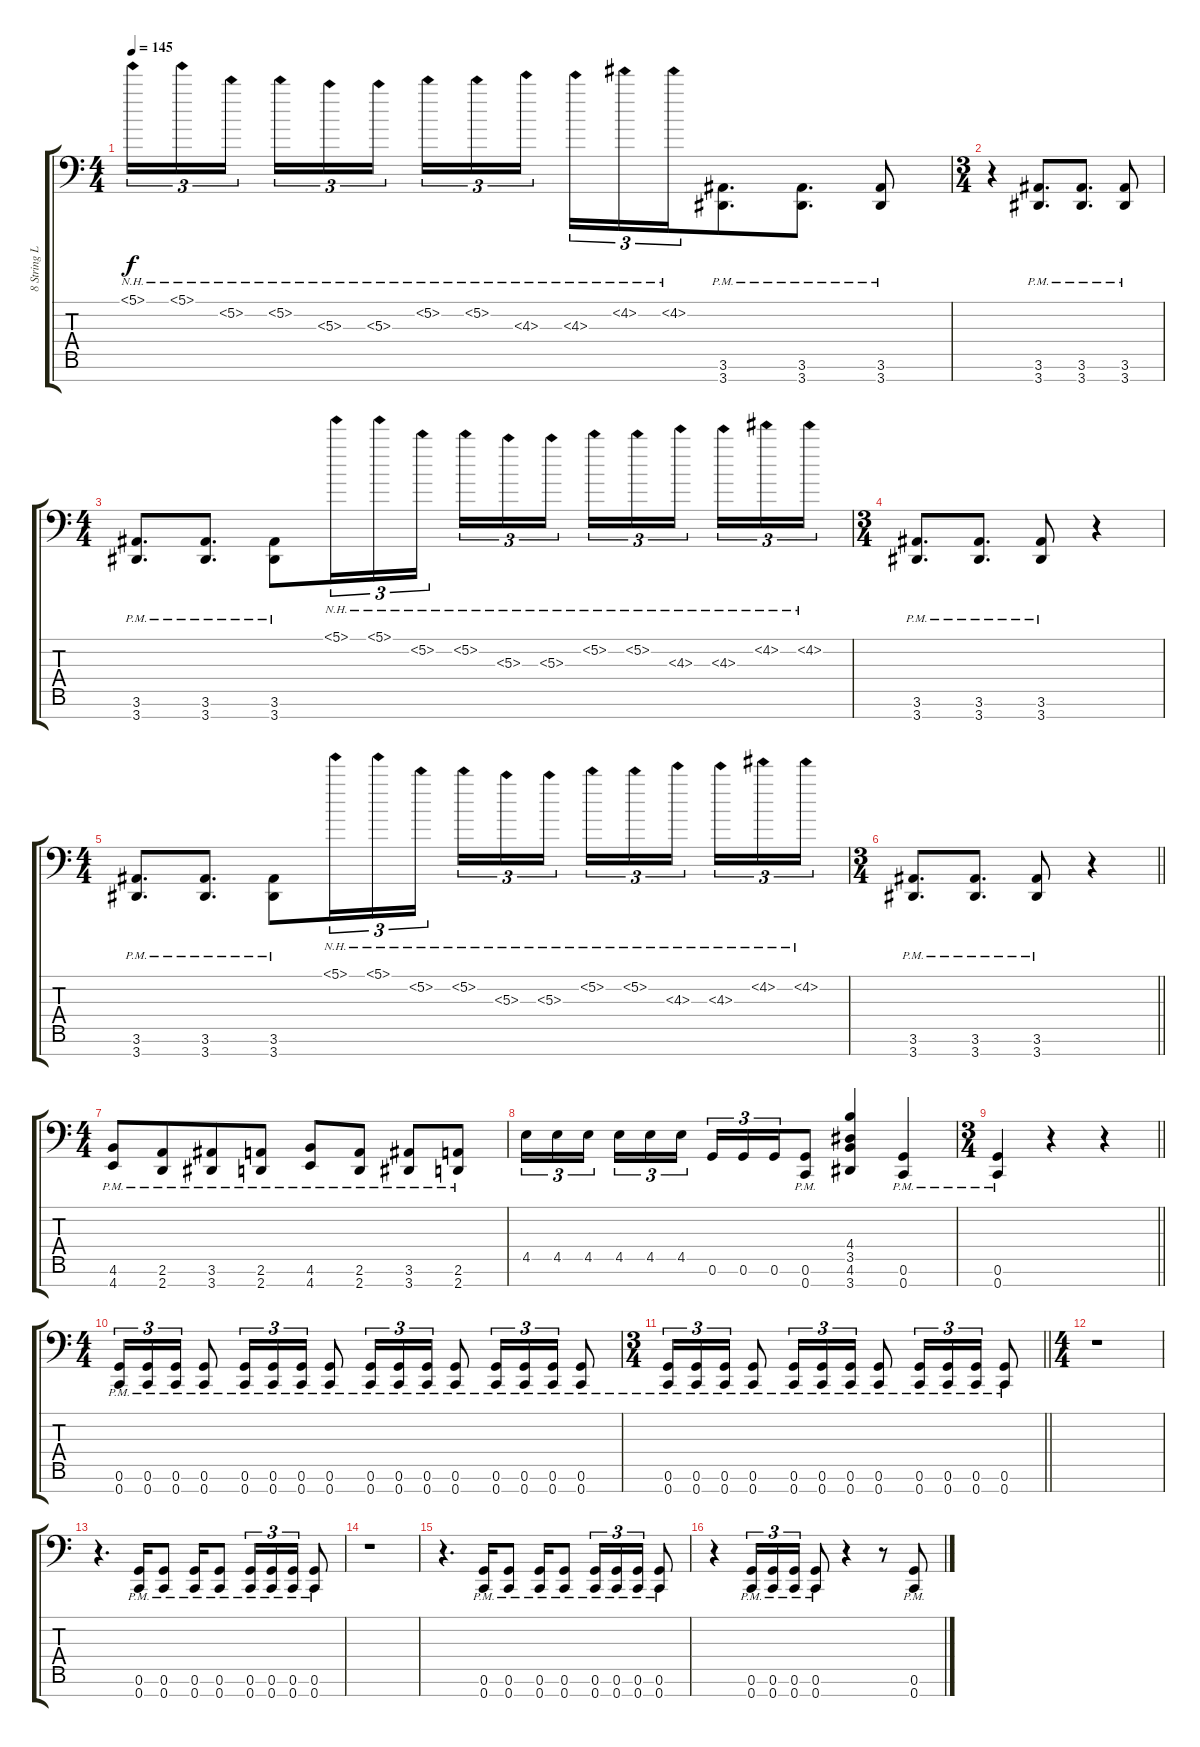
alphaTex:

\track ("8 String LOW Harmonizer" "8 String L") {instrument distortionguitar}
\staff {score tabs}
\tuning (G3 D3 C3 G2 C2 G1 C1) {hide}
\ts (4 4)
\tempo 145
\clef f4
\ks c
5.1{nh}.16{tu (3 2) dy f} 5.1{nh}.16{tu (3 2) beam merge} 5.2{nh}.16{tu (3 2) beam splitsecondary} 5.2{nh}.16{tu (3 2)} 5.3{nh}.16{tu (3 2)} 5.3{nh}.16{tu (3 2)} 5.2{nh}.16{tu (3 2)} 5.2{nh}.16{tu (3 2)} 4.3{nh}.16{tu (3 2) beam splitsecondary} 4.3{nh}.16{tu (3 2)} 4.2{nh}.16{tu (3 2)} 4.2{nh}.16{tu (3 2) beam merge} (3.6{pm} 3.7{pm}).8{d} (3.6{pm} 3.7{pm}).8{d} (3.6{pm} 3.7{pm}).8 |
\ts (3 4)
r.4{beam merge} (3.6{pm} 3.7{pm}).8{d beam merge} (3.6{pm} 3.7{pm}).8{d} (3.6{pm} 3.7{pm}).8 |
\ts (4 4)
(3.6{pm} 3.7{pm}).8{d beam merge} (3.6{pm} 3.7{pm}).8{d} (3.6{pm} 3.7{pm}).8{beam merge} 5.1{nh}.16{tu (3 2)} 5.1{nh}.16{tu (3 2) beam merge} 5.2{nh}.16{tu (3 2) beam splitsecondary} 5.2{nh}.16{tu (3 2)} 5.3{nh}.16{tu (3 2)} 5.3{nh}.16{tu (3 2)} 5.2{nh}.16{tu (3 2)} 5.2{nh}.16{tu (3 2)} 4.3{nh}.16{tu (3 2) beam splitsecondary} 4.3{nh}.16{tu (3 2)} 4.2{nh}.16{tu (3 2)} 4.2{nh}.16{tu (3 2)} |
\ts (3 4)
(3.6{pm} 3.7{pm}).8{d beam merge} (3.6{pm} 3.7{pm}).8{d} (3.6{pm} 3.7{pm}).8{beam merge} r.4 |
\ts (4 4)
(3.6{pm} 3.7{pm}).8{d beam merge} (3.6{pm} 3.7{pm}).8{d} (3.6{pm} 3.7{pm}).8{beam merge} 5.1{nh}.16{tu (3 2)} 5.1{nh}.16{tu (3 2) beam merge} 5.2{nh}.16{tu (3 2) beam splitsecondary} 5.2{nh}.16{tu (3 2)} 5.3{nh}.16{tu (3 2)} 5.3{nh}.16{tu (3 2)} 5.2{nh}.16{tu (3 2)} 5.2{nh}.16{tu (3 2)} 4.3{nh}.16{tu (3 2) beam splitsecondary} 4.3{nh}.16{tu (3 2)} 4.2{nh}.16{tu (3 2)} 4.2{nh}.16{tu (3 2)} |
\ts (3 4)
\barLineRight lightlight
(3.6{pm} 3.7{pm}).8{d beam merge} (3.6{pm} 3.7{pm}).8{d} (3.6{pm} 3.7{pm}).8{beam merge} r.4 |
\ts (4 4)
\section ("" "")
(4.6{pm} 4.7{pm}).8{beam merge} (2.6{pm} 2.7{pm}).8{beam merge} (3.6{pm} 3.7{pm}).8{beam merge} (2.6{pm} 2.7{pm}).8 (4.6{pm} 4.7{pm}).8{beam merge} (2.6{pm} 2.7{pm}).8 (3.6{pm} 3.7{pm}).8{beam merge} (2.6{pm} 2.7{pm}).8 |
4.5.16{tu (3 2) beam merge} 4.5.16{tu (3 2)} 4.5.16{tu (3 2) beam splitsecondary} 4.5.16{tu (3 2)} 4.5.16{tu (3 2)} 4.5.16{tu (3 2)} 0.6.16{tu (3 2)} 0.6.16{tu (3 2)} 0.6.16{tu (3 2) beam merge} (0.6{pm} 0.7{pm}).8 (4.4 3.5 4.6 3.7).4{beam merge} (0.6{pm} 0.7{pm}).4 |
\ts (3 4)
\barLineRight lightlight
(0.6{pm} 0.7{pm}).4{beam merge} r.4 r.4 |
\ts (4 4)
(0.6{pm} 0.7{pm}).16{tu (3 2)} (0.6{pm} 0.7{pm}).16{tu (3 2)} (0.6{pm} 0.7{pm}).16{tu (3 2)} (0.6{pm} 0.7{pm}).8 (0.6{pm} 0.7{pm}).16{tu (3 2)} (0.6{pm} 0.7{pm}).16{tu (3 2)} (0.6{pm} 0.7{pm}).16{tu (3 2)} (0.6{pm} 0.7{pm}).8 (0.6{pm} 0.7{pm}).16{tu (3 2)} (0.6{pm} 0.7{pm}).16{tu (3 2)} (0.6{pm} 0.7{pm}).16{tu (3 2)} (0.6{pm} 0.7{pm}).8 (0.6{pm} 0.7{pm}).16{tu (3 2)} (0.6{pm} 0.7{pm}).16{tu (3 2)} (0.6{pm} 0.7{pm}).16{tu (3 2)} (0.6{pm} 0.7{pm}).8 |
\ts (3 4)
\barLineRight lightlight
(0.6{pm} 0.7{pm}).16{tu (3 2)} (0.6{pm} 0.7{pm}).16{tu (3 2)} (0.6{pm} 0.7{pm}).16{tu (3 2)} (0.6{pm} 0.7{pm}).8 (0.6{pm} 0.7{pm}).16{tu (3 2)} (0.6{pm} 0.7{pm}).16{tu (3 2)} (0.6{pm} 0.7{pm}).16{tu (3 2)} (0.6{pm} 0.7{pm}).8 (0.6{pm} 0.7{pm}).16{tu (3 2)} (0.6{pm} 0.7{pm}).16{tu (3 2)} (0.6{pm} 0.7{pm}).16{tu (3 2)} (0.6{pm} 0.7{pm}).8 |
\ts (4 4)
\section ("" "")
r.1 |
r.4{d beam merge} (0.6{pm} 0.7{pm}).16{beam merge} (0.6{pm} 0.7{pm}).8 (0.6{pm} 0.7{pm}).16 (0.6{pm} 0.7{pm}).8 (0.6{pm} 0.7{pm}).16{tu (3 2)} (0.6{pm} 0.7{pm}).16{tu (3 2)} (0.6{pm} 0.7{pm}).16{tu (3 2)} (0.6{pm} 0.7{pm}).8 |
r.1 |
r.4{d beam merge} (0.6{pm} 0.7{pm}).16{beam merge} (0.6{pm} 0.7{pm}).8 (0.6{pm} 0.7{pm}).16 (0.6{pm} 0.7{pm}).8 (0.6{pm} 0.7{pm}).16{tu (3 2)} (0.6{pm} 0.7{pm}).16{tu (3 2)} (0.6{pm} 0.7{pm}).16{tu (3 2)} (0.6{pm} 0.7{pm}).8 |
r.4 (0.6{pm} 0.7{pm}).16{tu (3 2)} (0.6{pm} 0.7{pm}).16{tu (3 2)} (0.6{pm} 0.7{pm}).16{tu (3 2)} (0.6{pm} 0.7{pm}).8 r.4 r.8 (0.6{pm} 0.7{pm}).8
